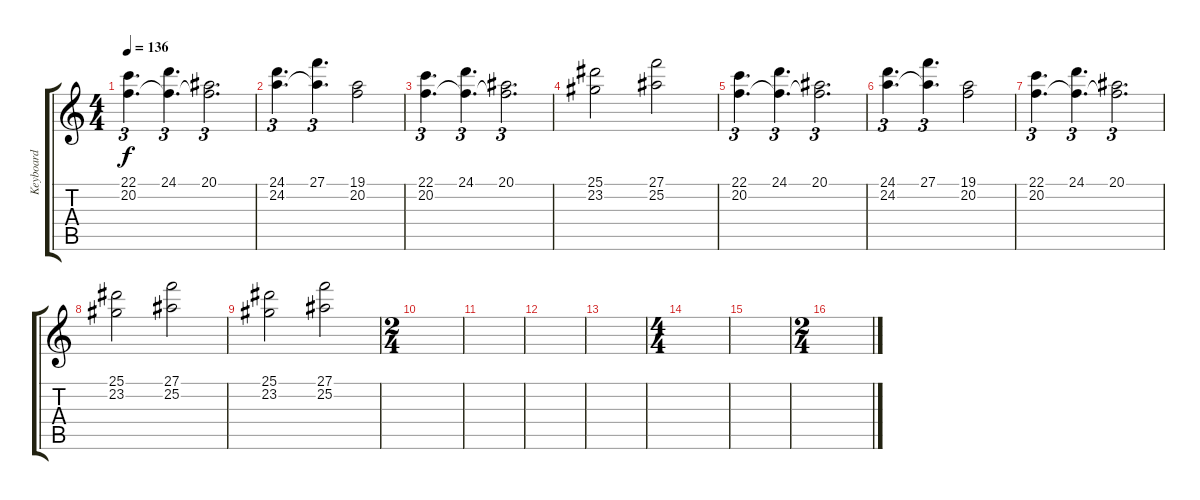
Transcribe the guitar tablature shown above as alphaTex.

\track ("Keyboard" "Keyboard") {instrument choiraahs}
\staff {score tabs}
\tuning (D4 A3 F3 C3 G2 D2) {hide}
\ts (4 4)
\tempo 136
\clef g2
\ks c
(22.1 20.2).4{d tu (3 2) dy f volume 13 instrument stringensemble1} (24.1 20.2{t}).4{d tu (3 2)} (20.1 20.2{t}).2{d tu (3 2)} |
(24.1 24.2).4{d tu (3 2)} (27.1 24.2{t}).4{d tu (3 2)} (19.1 20.2).2 |
(22.1 20.2).4{d tu (3 2) volume 13 instrument stringensemble1} (24.1 20.2{t}).4{d tu (3 2)} (20.1 20.2{t}).2{d tu (3 2)} |
(25.1 23.2).2 (27.1 25.2).2 |
(22.1 20.2).4{d tu (3 2) volume 13 instrument stringensemble1} (24.1 20.2{t}).4{d tu (3 2)} (20.1 20.2{t}).2{d tu (3 2)} |
(24.1 24.2).4{d tu (3 2)} (27.1 24.2{t}).4{d tu (3 2)} (19.1 20.2).2 |
(22.1 20.2).4{d tu (3 2) volume 13 instrument stringensemble1} (24.1 20.2{t}).4{d tu (3 2)} (20.1 20.2{t}).2{d tu (3 2)} |
(25.1 23.2).2 (27.1 25.2).2 |
(25.1 23.2).2 (27.1 25.2).2 |
\ts (2 4)
|
|
|
|
\ts (4 4)
|
|
\ts (2 4)
